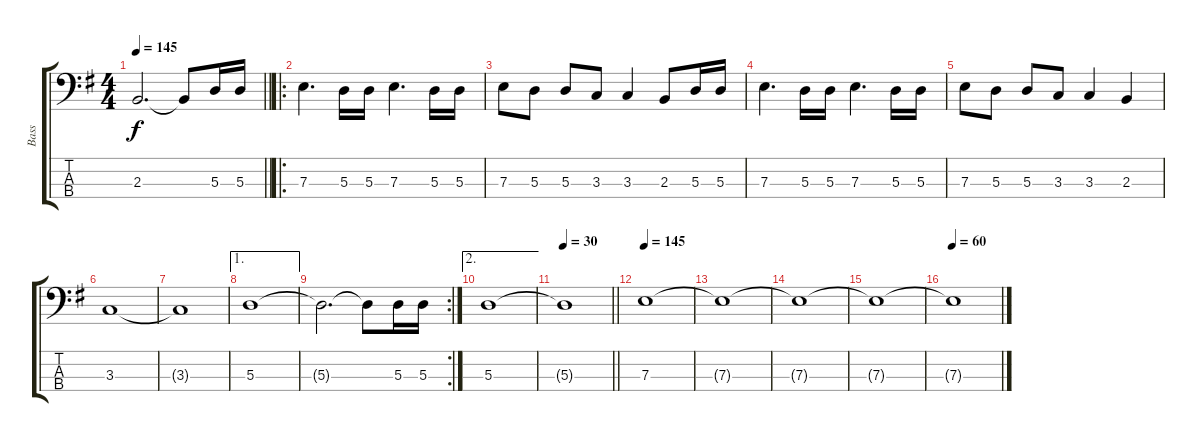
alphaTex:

\track ("Bass" "Bass") {instrument electricbassfinger}
\staff {score tabs}
\tuning (G2 D2 A1 E1) {hide}
\ts (4 4)
\tempo 145
\clef f4
\barLineRight lightlight
\ks eminor
2.3{t}.2{d dy f} 2.3{t}.8 5.3.16 5.3.16 |
\ro
7.3.4{d} 5.3.16 5.3.16 7.3.4{d} 5.3.16 5.3.16 |
7.3.8 5.3.8 5.3.8 3.3.8 3.3.4 2.3.8 5.3.16 5.3.16 |
7.3.4{d} 5.3.16 5.3.16 7.3.4{d} 5.3.16 5.3.16 |
7.3.8 5.3.8 5.3.8 3.3.8 3.3.4 2.3.4 |
3.3.1 |
3.3{t}.1 |
\ae 1
5.3.1 |
\rc 2
5.3{t}.2{d} 5.3{t}.8 5.3.16 5.3.16 |
\ae 2
5.3.1 |
\tempo 30
\barLineRight lightlight
5.3{t}.1 |
\tempo 145
7.3.1 |
7.3{t}.1 |
7.3{t}.1 |
7.3{t}.1 |
\tempo 60
7.3{t}.1
